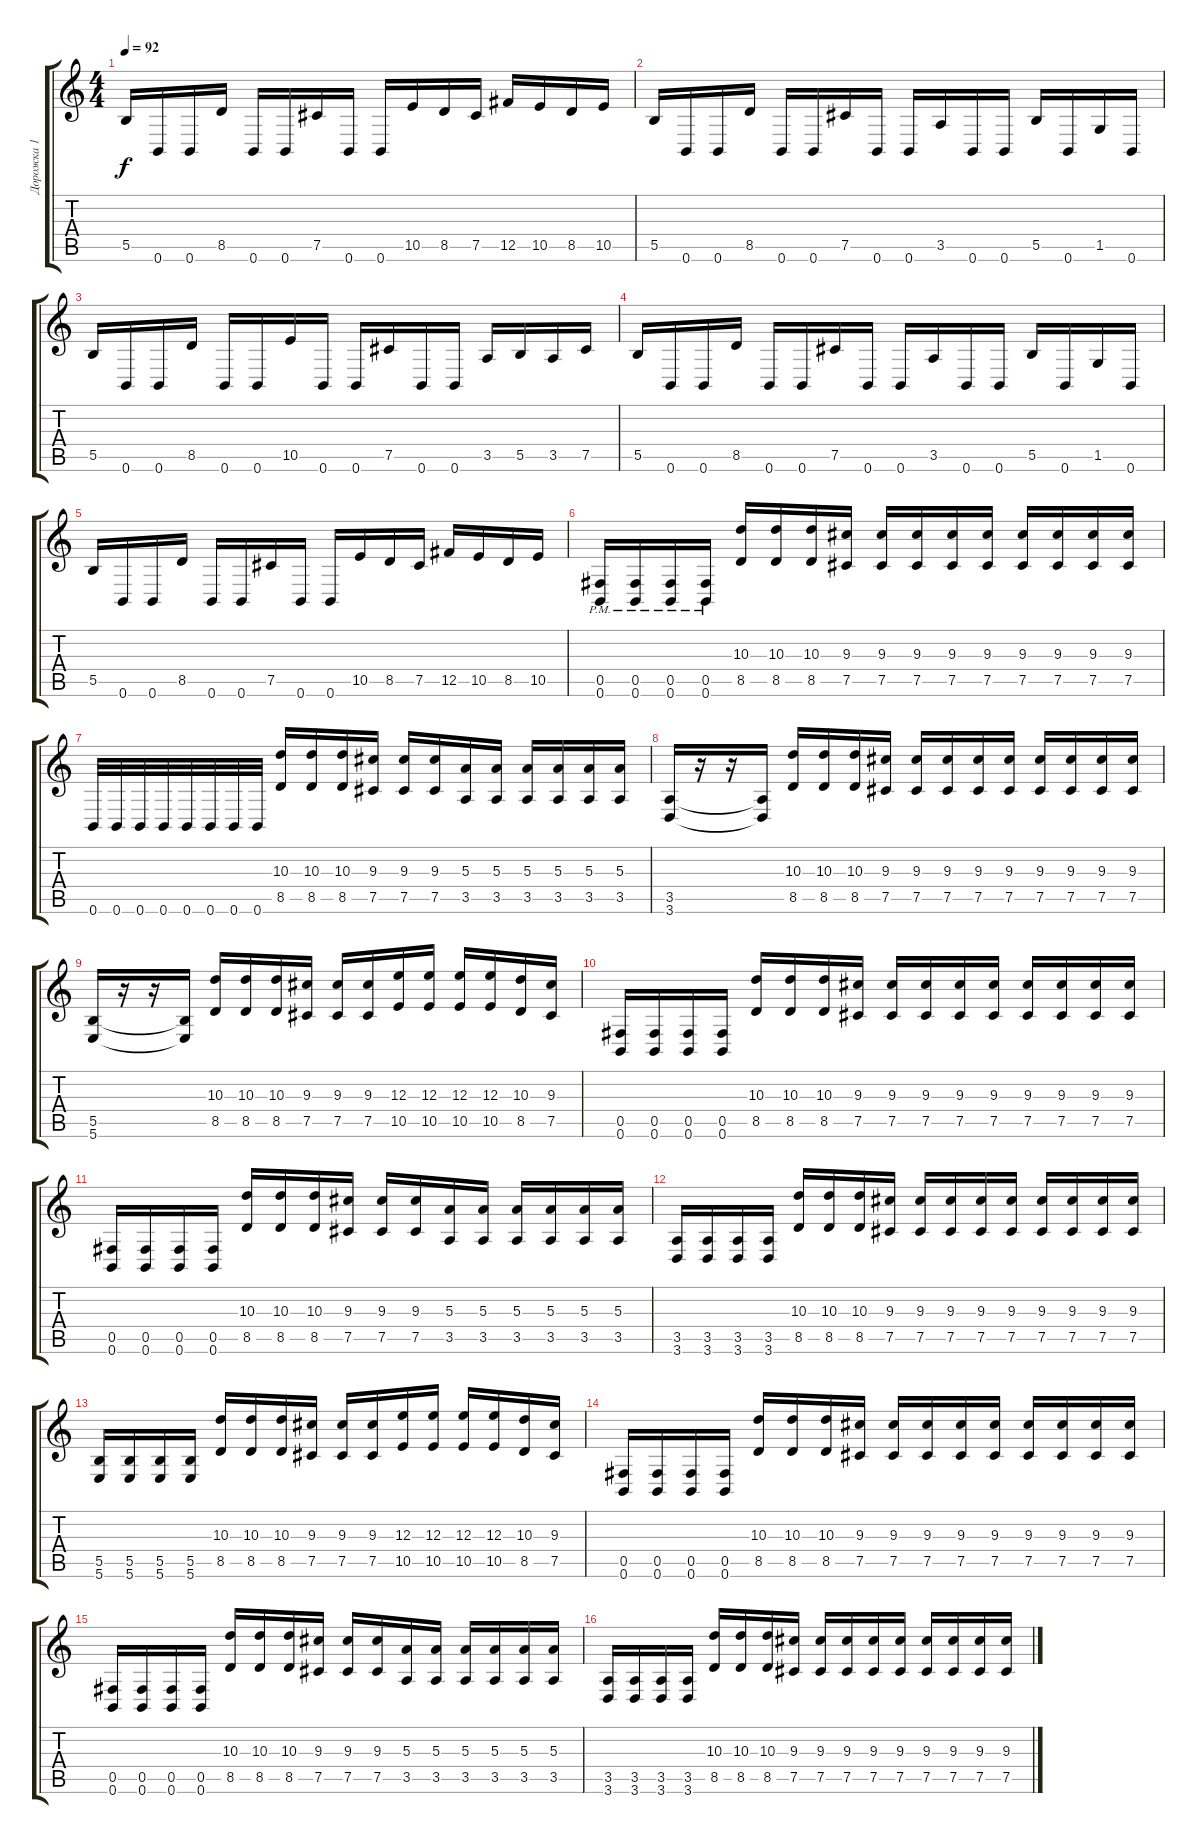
\track ("Дорожка 1" "Дорожка 1") {instrument distortionguitar}
\staff {score tabs}
\tuning (Db4 Ab3 E3 B2 Gb2 B1) {hide}
\ts (4 4)
\tempo 92
\clef g2
\ks c
5.5.16{dy f} 0.6.16 0.6.16 8.5.16 0.6.16 0.6.16 7.5.16 0.6.16 0.6.16 10.5.16 8.5.16 7.5.16 12.5.16 10.5.16 8.5.16 10.5.16 |
5.5.16 0.6.16 0.6.16 8.5.16 0.6.16 0.6.16 7.5.16 0.6.16 0.6.16 3.5.16 0.6.16 0.6.16 5.5.16 0.6.16 1.5.16 0.6.16 |
5.5.16 0.6.16 0.6.16 8.5.16 0.6.16 0.6.16 10.5.16 0.6.16 0.6.16 7.5.16 0.6.16 0.6.16 3.5.16 5.5.16 3.5.16 7.5.16 |
5.5.16 0.6.16 0.6.16 8.5.16 0.6.16 0.6.16 7.5.16 0.6.16 0.6.16 3.5.16 0.6.16 0.6.16 5.5.16 0.6.16 1.5.16 0.6.16 |
5.5.16 0.6.16 0.6.16 8.5.16 0.6.16 0.6.16 7.5.16 0.6.16 0.6.16 10.5.16 8.5.16 7.5.16 12.5.16 10.5.16 8.5.16 10.5.16 |
(0.5{pm} 0.6{pm}).16 (0.5{pm} 0.6{pm}).16 (0.5{pm} 0.6{pm}).16 (0.5{pm} 0.6{pm}).16 (10.3 8.5).16 (10.3 8.5).16 (10.3 8.5).16 (9.3 7.5).16 (9.3 7.5).16 (9.3 7.5).16 (9.3 7.5).16 (9.3 7.5).16 (9.3 7.5).16 (9.3 7.5).16 (9.3 7.5).16 (9.3 7.5).16 |
0.6.32 0.6.32 0.6.32 0.6.32 0.6.32 0.6.32 0.6.32 0.6.32 (10.3 8.5).16 (10.3 8.5).16 (10.3 8.5).16 (9.3 7.5).16 (9.3 7.5).16 (9.3 7.5).16 (5.3 3.5).16 (5.3 3.5).16 (5.3 3.5).16 (5.3 3.5).16 (5.3 3.5).16 (5.3 3.5).16 |
(3.5 3.6).16 r.16 r.16 (3.5{t} 3.6{t}).16 (10.3 8.5).16 (10.3 8.5).16 (10.3 8.5).16 (9.3 7.5).16 (9.3 7.5).16 (9.3 7.5).16 (9.3 7.5).16 (9.3 7.5).16 (9.3 7.5).16 (9.3 7.5).16 (9.3 7.5).16 (9.3 7.5).16 |
(5.5 5.6).16 r.16 r.16 (5.5{t} 5.6{t}).16 (10.3 8.5).16 (10.3 8.5).16 (10.3 8.5).16 (9.3 7.5).16 (9.3 7.5).16 (9.3 7.5).16 (12.3 10.5).16 (12.3 10.5).16 (12.3 10.5).16 (12.3 10.5).16 (10.3 8.5).16 (9.3 7.5).16 |
(0.5 0.6).16 (0.5 0.6).16 (0.5 0.6).16 (0.5 0.6).16 (10.3 8.5).16 (10.3 8.5).16 (10.3 8.5).16 (9.3 7.5).16 (9.3 7.5).16 (9.3 7.5).16 (9.3 7.5).16 (9.3 7.5).16 (9.3 7.5).16 (9.3 7.5).16 (9.3 7.5).16 (9.3 7.5).16 |
(0.5 0.6).16 (0.5 0.6).16 (0.5 0.6).16 (0.5 0.6).16 (10.3 8.5).16 (10.3 8.5).16 (10.3 8.5).16 (9.3 7.5).16 (9.3 7.5).16 (9.3 7.5).16 (5.3 3.5).16 (5.3 3.5).16 (5.3 3.5).16 (5.3 3.5).16 (5.3 3.5).16 (5.3 3.5).16 |
(3.5 3.6).16 (3.5 3.6).16 (3.5 3.6).16 (3.5 3.6).16 (10.3 8.5).16 (10.3 8.5).16 (10.3 8.5).16 (9.3 7.5).16 (9.3 7.5).16 (9.3 7.5).16 (9.3 7.5).16 (9.3 7.5).16 (9.3 7.5).16 (9.3 7.5).16 (9.3 7.5).16 (9.3 7.5).16 |
(5.5 5.6).16 (5.5 5.6).16 (5.5 5.6).16 (5.5 5.6).16 (10.3 8.5).16 (10.3 8.5).16 (10.3 8.5).16 (9.3 7.5).16 (9.3 7.5).16 (9.3 7.5).16 (12.3 10.5).16 (12.3 10.5).16 (12.3 10.5).16 (12.3 10.5).16 (10.3 8.5).16 (9.3 7.5).16 |
(0.5 0.6).16 (0.5 0.6).16 (0.5 0.6).16 (0.5 0.6).16 (10.3 8.5).16 (10.3 8.5).16 (10.3 8.5).16 (9.3 7.5).16 (9.3 7.5).16 (9.3 7.5).16 (9.3 7.5).16 (9.3 7.5).16 (9.3 7.5).16 (9.3 7.5).16 (9.3 7.5).16 (9.3 7.5).16 |
(0.5 0.6).16 (0.5 0.6).16 (0.5 0.6).16 (0.5 0.6).16 (10.3 8.5).16 (10.3 8.5).16 (10.3 8.5).16 (9.3 7.5).16 (9.3 7.5).16 (9.3 7.5).16 (5.3 3.5).16 (5.3 3.5).16 (5.3 3.5).16 (5.3 3.5).16 (5.3 3.5).16 (5.3 3.5).16 |
(3.5 3.6).16 (3.5 3.6).16 (3.5 3.6).16 (3.5 3.6).16 (10.3 8.5).16 (10.3 8.5).16 (10.3 8.5).16 (9.3 7.5).16 (9.3 7.5).16 (9.3 7.5).16 (9.3 7.5).16 (9.3 7.5).16 (9.3 7.5).16 (9.3 7.5).16 (9.3 7.5).16 (9.3 7.5).16
